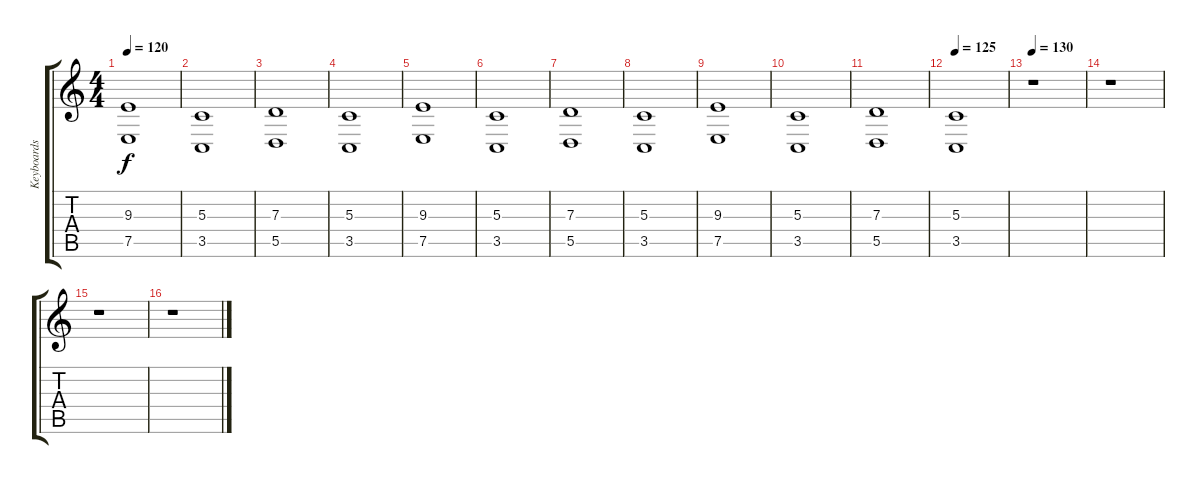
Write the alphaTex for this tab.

\track ("Keyboards" "Keyboards") {instrument stringensemble1}
\staff {score tabs}
\tuning (E4 B3 G3 D3 A2 E2) {hide}
\ts (4 4)
\tempo 120
\clef g2
\ks c
(9.3 7.5).1{dy f} |
(5.3 3.5).1 |
(7.3 5.5).1 |
(5.3 3.5).1 |
(9.3 7.5).1 |
(5.3 3.5).1 |
(7.3 5.5).1 |
(5.3 3.5).1 |
(9.3 7.5).1 |
(5.3 3.5).1 |
(7.3 5.5).1 |
\tempo 125
(5.3 3.5).1 |
\tempo 130
r.1 |
r.1 |
r.1 |
r.1
